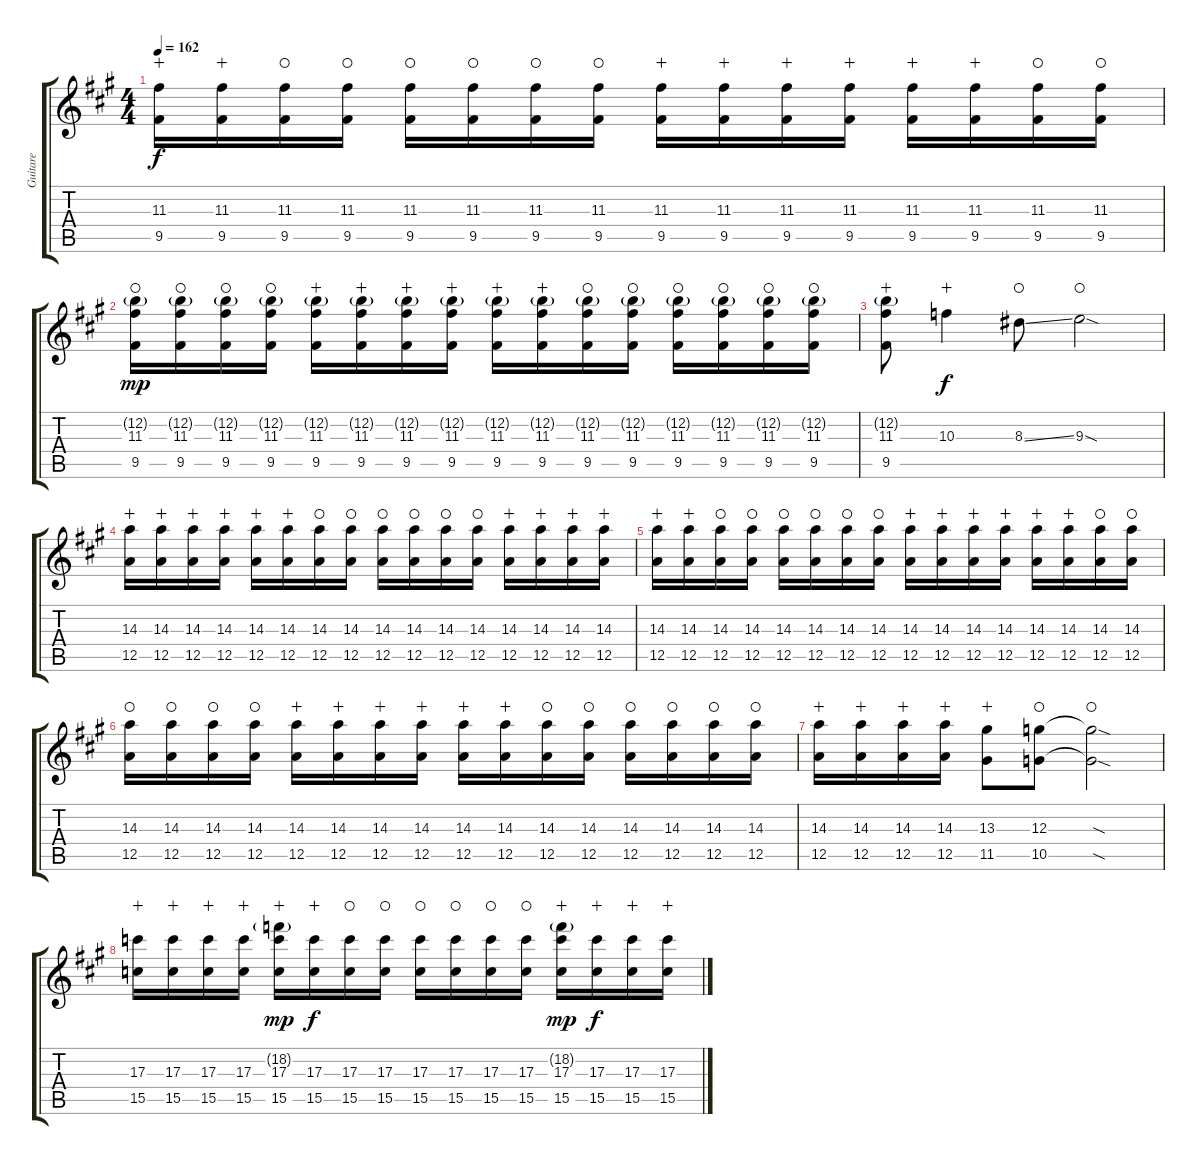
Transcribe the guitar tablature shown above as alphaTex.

\track ("Guitare" "Guitare") {instrument overdrivenguitar}
\staff {score tabs}
\tuning (E4 B3 G3 D3 A2 E2) {hide}
\ts (4 4)
\tempo 162
\clef g2
\ks a
(11.3 9.5).16{dy f wahc} (11.3 9.5).16{wahc} (11.3 9.5).16{waho} (11.3 9.5).16{waho} (11.3 9.5).16{waho} (11.3 9.5).16{waho} (11.3 9.5).16{waho} (11.3 9.5).16{waho} (11.3 9.5).16{wahc} (11.3 9.5).16{wahc} (11.3 9.5).16{wahc} (11.3 9.5).16{wahc} (11.3 9.5).16{wahc} (11.3 9.5).16{wahc} (11.3 9.5).16{waho} (11.3 9.5).16{waho} |
(12.2{g} 11.3 9.5).16{dy mp waho} (12.2{g} 11.3 9.5).16{waho} (12.2{g} 11.3 9.5).16{waho} (12.2{g} 11.3 9.5).16{waho} (12.2{g} 11.3 9.5).16{wahc} (12.2{g} 11.3 9.5).16{wahc} (12.2{g} 11.3 9.5).16{wahc} (12.2{g} 11.3 9.5).16{wahc} (12.2{g} 11.3 9.5).16{wahc} (12.2{g} 11.3 9.5).16{wahc} (12.2{g} 11.3 9.5).16{waho} (12.2{g} 11.3 9.5).16{waho} (12.2{g} 11.3 9.5).16{waho} (12.2{g} 11.3 9.5).16{waho} (12.2{g} 11.3 9.5).16{waho} (12.2{g} 11.3 9.5).16{waho} |
(12.2{g} 11.3 9.5).8{wahc} 10.3.4{dy f wahc} 8.3{ss}.8{waho} 9.3{sod}.2{waho} |
(14.3 12.5).16{wahc} (14.3 12.5).16{wahc} (14.3 12.5).16{wahc} (14.3 12.5).16{wahc} (14.3 12.5).16{wahc} (14.3 12.5).16{wahc} (14.3 12.5).16{waho} (14.3 12.5).16{waho} (14.3 12.5).16{waho} (14.3 12.5).16{waho} (14.3 12.5).16{waho} (14.3 12.5).16{waho} (14.3 12.5).16{wahc} (14.3 12.5).16{wahc} (14.3 12.5).16{wahc} (14.3 12.5).16{wahc} |
(14.3 12.5).16{wahc} (14.3 12.5).16{wahc} (14.3 12.5).16{waho} (14.3 12.5).16{waho} (14.3 12.5).16{waho} (14.3 12.5).16{waho} (14.3 12.5).16{waho} (14.3 12.5).16{waho} (14.3 12.5).16{wahc} (14.3 12.5).16{wahc} (14.3 12.5).16{wahc} (14.3 12.5).16{wahc} (14.3 12.5).16{wahc} (14.3 12.5).16{wahc} (14.3 12.5).16{waho} (14.3 12.5).16{waho} |
(14.3 12.5).16{waho} (14.3 12.5).16{waho} (14.3 12.5).16{waho} (14.3 12.5).16{waho} (14.3 12.5).16{wahc} (14.3 12.5).16{wahc} (14.3 12.5).16{wahc} (14.3 12.5).16{wahc} (14.3 12.5).16{wahc} (14.3 12.5).16{wahc} (14.3 12.5).16{waho} (14.3 12.5).16{waho} (14.3 12.5).16{waho} (14.3 12.5).16{waho} (14.3 12.5).16{waho} (14.3 12.5).16{waho} |
(14.3 12.5).16{wahc} (14.3 12.5).16{wahc} (14.3 12.5).16{wahc} (14.3 12.5).16{wahc} (13.3 11.5).8{wahc} (12.3 10.5).8{waho} (12.3{sod t} 10.5{sod t}).2{waho} |
(17.3 15.5).16{wahc} (17.3 15.5).16{wahc} (17.3 15.5).16{wahc} (17.3 15.5).16{wahc} (18.2{g} 17.3 15.5).16{dy mp wahc} (17.3 15.5).16{dy f wahc} (17.3 15.5).16{waho} (17.3 15.5).16{waho} (17.3 15.5).16{waho} (17.3 15.5).16{waho} (17.3 15.5).16{waho} (17.3 15.5).16{waho} (18.2{g} 17.3 15.5).16{dy mp wahc} (17.3 15.5).16{dy f wahc} (17.3 15.5).16{wahc} (17.3 15.5).16{wahc}
